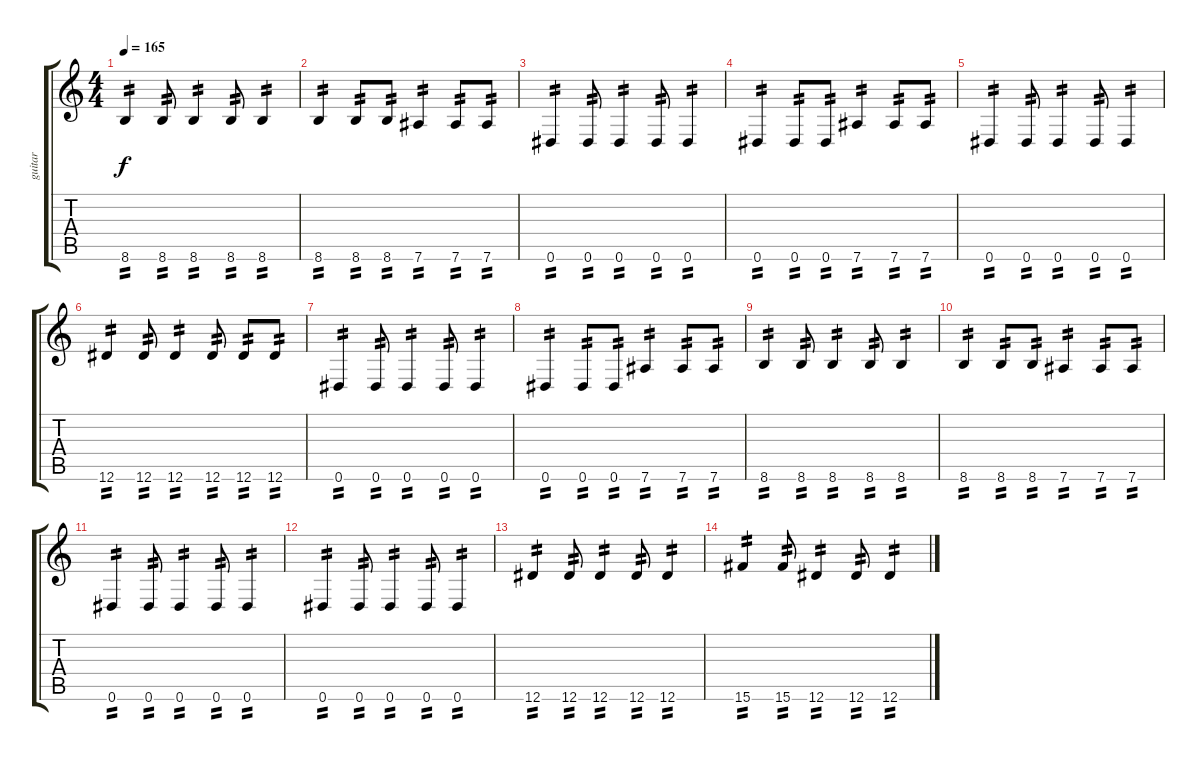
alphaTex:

\track ("guitar" "guitar") {instrument electricguitarclean}
\staff {score tabs}
\tuning (Eb4 Bb3 Gb3 Db3 Ab2 Eb2) {hide}
\ts (4 4)
\tempo 165
\clef g2
\ks c
8.6.4{tp 2 dy f} 8.6.8{tp 2} 8.6.4{tp 2} 8.6.8{tp 2} 8.6.4{tp 2} |
8.6.4{tp 2} 8.6.8{tp 2} 8.6.8{tp 2} 7.6.4{tp 2} 7.6.8{tp 2} 7.6.8{tp 2} |
0.6.4{tp 2} 0.6.8{tp 2} 0.6.4{tp 2} 0.6.8{tp 2} 0.6.4{tp 2} |
0.6.4{tp 2} 0.6.8{tp 2} 0.6.8{tp 2} 7.6.4{tp 2} 7.6.8{tp 2} 7.6.8{tp 2} |
0.6.4{tp 2} 0.6.8{tp 2} 0.6.4{tp 2} 0.6.8{tp 2} 0.6.4{tp 2} |
12.6.4{tp 2} 12.6.8{tp 2} 12.6.4{tp 2} 12.6.8{tp 2} 12.6.8{tp 2} 12.6.8{tp 2} |
0.6.4{tp 2} 0.6.8{tp 2} 0.6.4{tp 2} 0.6.8{tp 2} 0.6.4{tp 2} |
0.6.4{tp 2} 0.6.8{tp 2} 0.6.8{tp 2} 7.6.4{tp 2} 7.6.8{tp 2} 7.6.8{tp 2} |
8.6.4{tp 2} 8.6.8{tp 2} 8.6.4{tp 2} 8.6.8{tp 2} 8.6.4{tp 2} |
8.6.4{tp 2} 8.6.8{tp 2} 8.6.8{tp 2} 7.6.4{tp 2} 7.6.8{tp 2} 7.6.8{tp 2} |
0.6.4{tp 2} 0.6.8{tp 2} 0.6.4{tp 2} 0.6.8{tp 2} 0.6.4{tp 2} |
0.6.4{tp 2} 0.6.8{tp 2} 0.6.4{tp 2} 0.6.8{tp 2} 0.6.4{tp 2} |
12.6.4{tp 2} 12.6.8{tp 2} 12.6.4{tp 2} 12.6.8{tp 2} 12.6.4{tp 2} |
15.6.4{tp 2} 15.6.8{tp 2} 12.6.4{tp 2} 12.6.8{tp 2} 12.6.4{tp 2}
